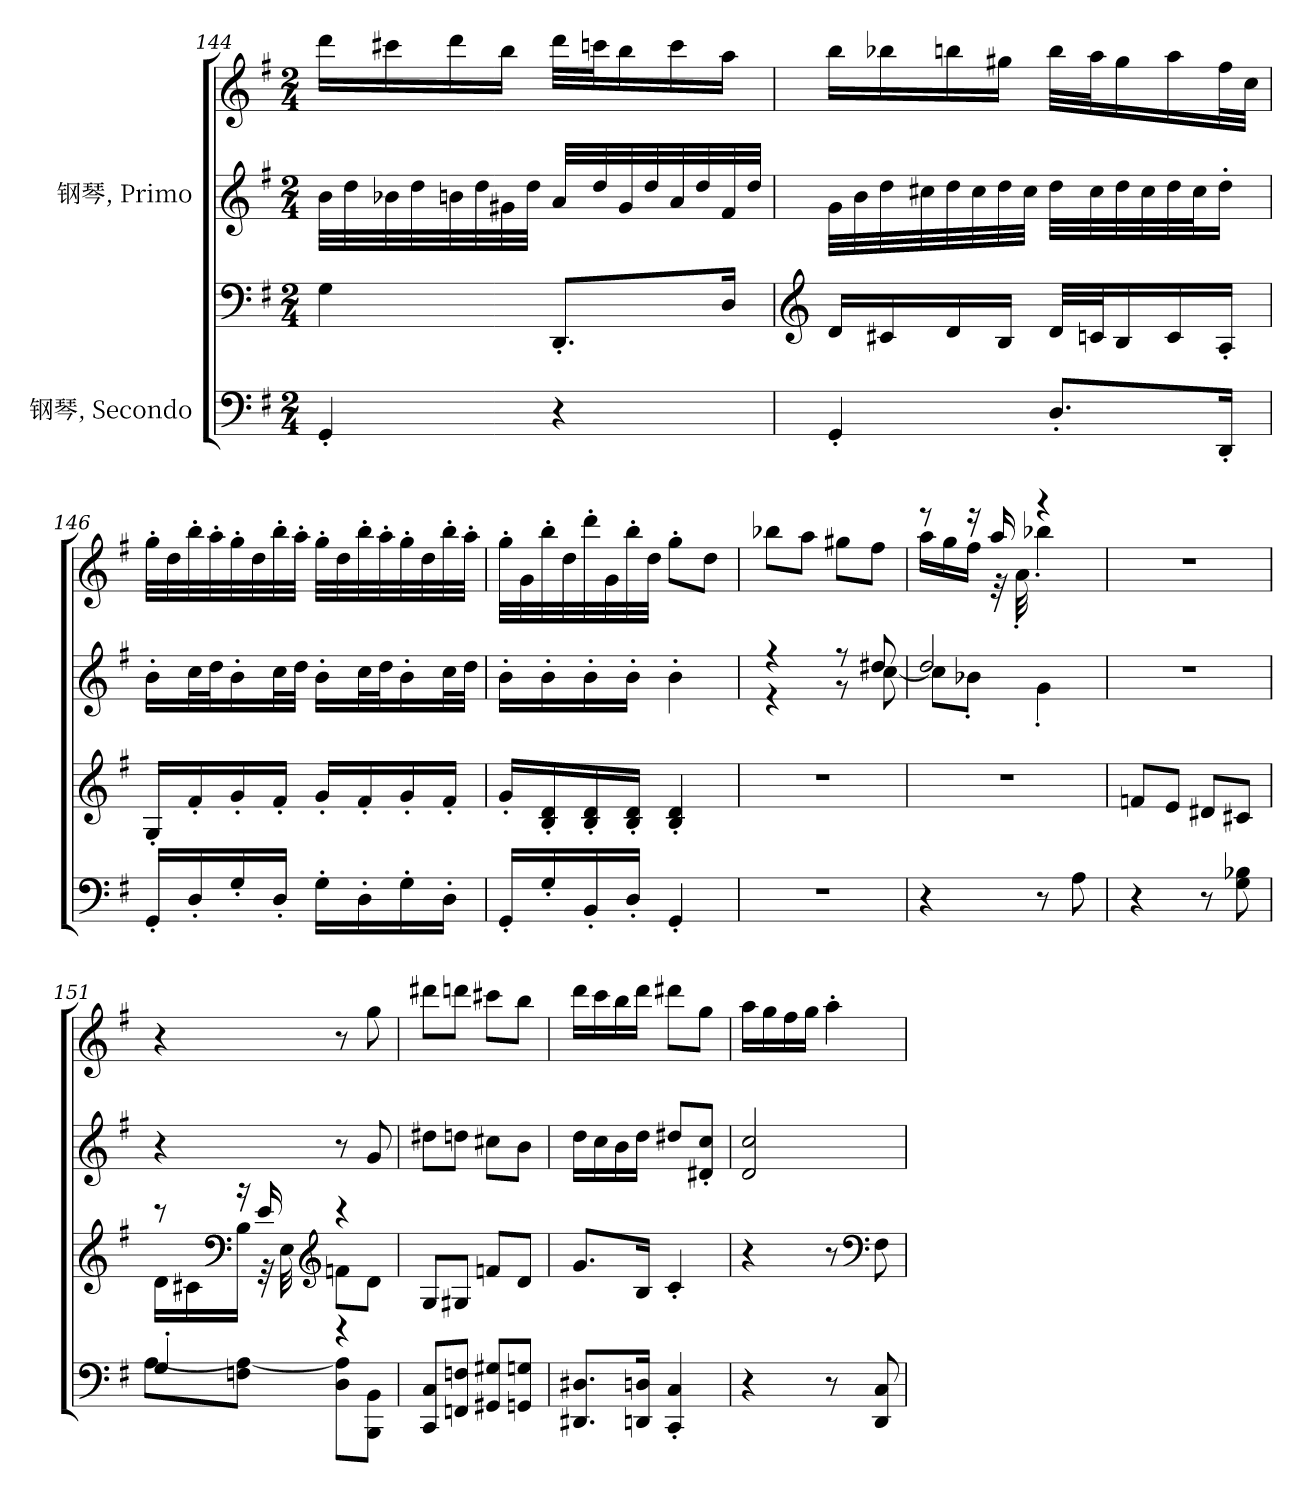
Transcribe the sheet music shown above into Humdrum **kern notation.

**kern	**kern	**kern	**kern
*part2	*part2	*part1	*part1
*staff4	*staff3	*staff2	*staff1
*I"钢琴, Secondo	*	*I"钢琴, Primo	*
*clefF4	*clefF4	*clefG2	*clefG2
*k[f#]	*k[f#]	*k[f#]	*k[f#]
*M2/4	*M2/4	*M2/4	*M2/4
=144	=144	=144	=144
4GG'/	4G\	32b\LLL	16ddd\LL
.	.	32dd\	.
.	.	32b-X\	16ccc#X\
.	.	32dd\	.
.	.	32bn\	16ddd\
.	.	32dd\	.
.	.	32g#X\	16bb\JJ
.	.	32dd\JJJ	.
4r	8.DD'/L	32a/LLL	32ddd\LLL
.	.	32dd/	32cccn\J
.	.	32g#/	16bb\
.	.	32dd/	.
.	.	32a/	16ccc\
.	.	32dd/	.
.	16D/Jk	32f#/	16aa\JJ
.	.	32dd/JJJ	.
!!LO:LB:g=z
=145	=145	=145	=145
*	*clefG2	*	*
4GG'/	16d/LL	32g\LLL	16bb\LL
.	.	32b\	.
.	16c#X/	32dd\	16bb-X\
.	.	32cc#X\	.
.	16d/	32dd\	16bbn\
.	.	32cc#\	.
.	16B/JJ	32dd\	16gg#X\JJ
.	.	32cc#\JJJ	.
8.D'/L	32d/LLL	32dd\LLL	32bb\LLL
.	32cn/J	32cc#\	32aa\J
.	16B/	32dd\	16gg#\
.	.	32cc#\	.
.	16c/	32dd\	16aa\
.	.	32cc#\J	.
16DD'/Jk	16A'/JJ	16dd'\JJ	32ff#\L
.	.	.	32cc\JJJ
=146	=146	=146	=146
16GG'/LL	16G'/LL	16b'\LL	32gg'\LLL
.	.	.	32dd\
16D'/	16f#'/	32cc\L	32bb'\
.	.	32dd\J	32aa'\
16G'/	16g'/	16b'\	32gg'\
.	.	.	32dd\
16D'/JJ	16f#'/JJ	32cc\L	32bb'\
*	*	*	*MM72
.	.	32dd\JJJ	32aa'\JJJ
16G'\LL	16g'/LL	16b'\LL	32gg'\LLL
.	.	.	32dd\
16D'\	16f#'/	32cc\L	32bb'\
.	.	32dd\J	32aa'\
16G'\	16g'/	16b'\	32gg'\
.	.	.	32dd\
16D'\JJ	16f#'/JJ	32cc\L	32bb'\
.	.	32dd\JJJ	32aa'\JJJ
!!LO:PB:g=z
=147	=147	=147	=147
16GG'/LL	16g'/LL	16b'\LL	32gg'\LLL
.	.	.	32g\
16G'/	16B/' 16d/'	16b'\	32bb'\
.	.	.	32dd\
16BB'/	16B/' 16d/'	16b'\	32ddd'\
.	.	.	32g\
16D'/JJ	16B/' 16d/'JJ	16b'\JJ	32bb'\
.	.	.	32dd\JJJ
4GG'/	4B/' 4d/'	4b'\	8gg'\L
.	.	.	8dd\J
=148	=148	=148	=148
*	*	*^	*
2r	2r	4r	4r	8bb-X\L
.	.	.	.	8aa\J
.	.	8r	8r	8gg#X\L
.	.	8dd#X/	[8cc\	8ff#\J
=149	=149	=149	=149	=149
*	*	*	*	*^
4r	2r	2dd/	8cc\L]	8r	16aa\LL
.	.	.	.	.	16gg\
.	.	.	8b-X'\J	16r	16ff#\JJ
.	.	.	.	16aa/	32r
.	.	.	.	.	32a'\
8r	.	.	4g'\	4r	4bb-X'\
8A\	.	.	.	.	.
*	*	*v	*v	*	*
*	*	*	*v	*v
=150	=150	=150	=150
4r	8fn/L	2r	2r
.	8e/J	.	.
8r	8d#X/L	.	.
8G\ 8B-X\	8c#X/J	.	.
!!LO:LB:g=z
=151	=151	=151	=151
*^	*^	*	*
4G'/	[8A\L	8r	16d\LL	4r	4r
.	.	.	16c#X\	.	.
*	*	*clefF4	*	*	*
.	8Fn\ 8A\_J	16r	16B\JJ	.	.
.	.	16e/	32r	.	.
.	.	.	32E\	.	.
*	*	*clefG2	*	*	*
4r	8D\ 8A\]L	4r	8fn\L	8r	8r
.	8BBB\ 8BB\J	.	8d\J	8g/	8gg\
*v	*v	*	*	*	*
*	*v	*v	*	*
=152	=152	=152	=152
8CC/ 8C/L	8G/L	8dd#X\L	8ddd#X\L
8FFn/ 8Fn/J	8G#X/J	8ddn\J	8dddn\J
8GG#X/ 8G#X/L	8fn/L	8cc#X\L	8ccc#X\L
8GGn/ 8Gn/J	8d/J	8b\J	8bb\J
=153	=153	=153	=153
8.DD#X/ 8.D#X/L	8.g/L	16dd\LL	16ddd\LL
.	.	16cc\	16ccc\
.	.	16b\	16bb\
16DDn/ 16Dn/Jk	16B/Jk	16dd\JJ	16ddd\JJ
4CC/' 4C/'	4c'/	8dd#X/L	8ddd#X\L
.	.	8d#X/' 8cc/'J	8gg\J
=154	=154	=154	=154
4r	4r	2d/ 2cc/	16aa\LL
.	.	.	16gg\
.	.	.	16ff#\
.	.	.	16gg\JJ
8r	8r	.	4aa'\
*	*clefF4	*	*
8DD/ 8C/	8F#\	.	.
=	=	=	=
*-	*-	*-	*-
